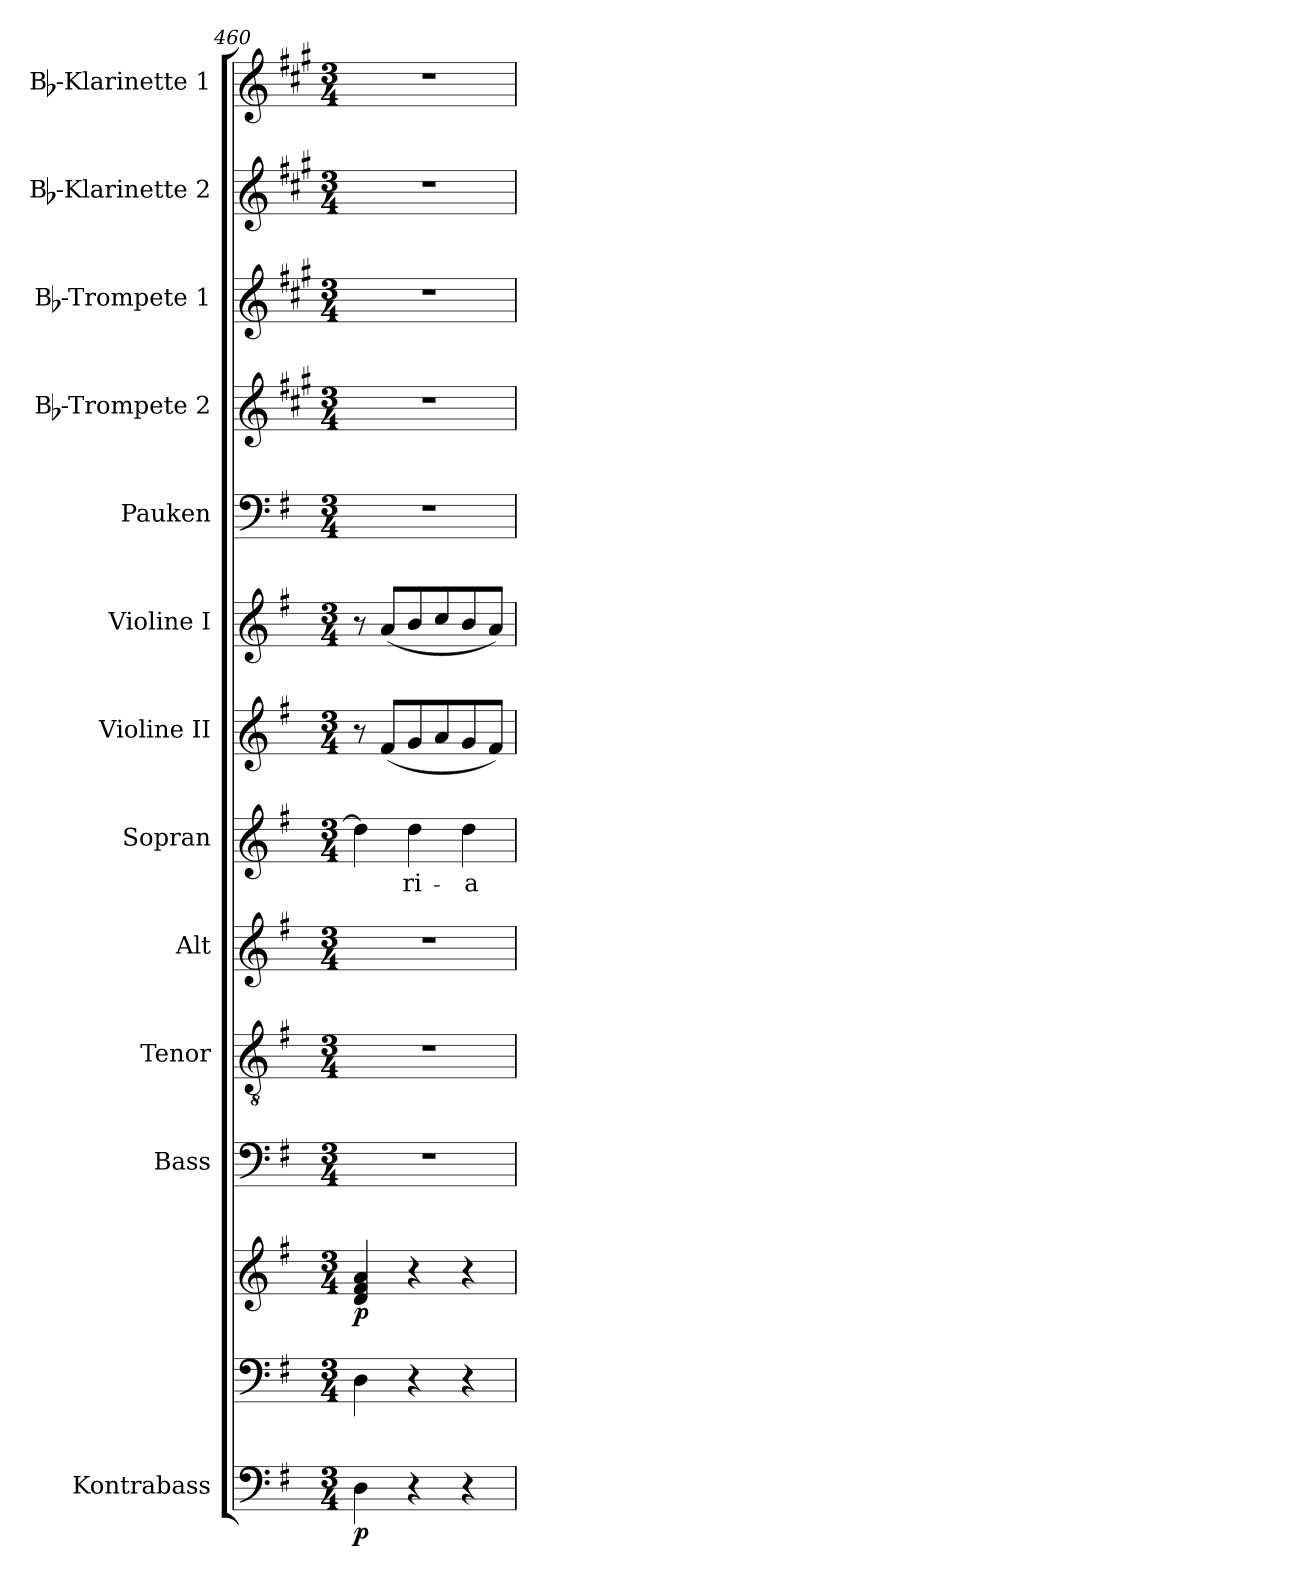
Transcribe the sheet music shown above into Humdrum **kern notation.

**kern	**dynam	**kern	**kern	**dynam	**kern	**kern	**kern	**kern	**text	**kern	**kern	**kern	**kern	**kern	**kern	**kern
*part13	*part13	*part12	*part12	*part12	*part11	*part10	*part9	*part8	*part8	*part7	*part6	*part5	*part4	*part3	*part2	*part1
*staff14	*staff14	*staff13	*staff12	*staff12/13	*staff11	*staff10	*staff9	*staff8	*staff8	*staff7	*staff6	*staff5	*staff4	*staff3	*staff2	*staff1
*I"Kontrabass	*	*	*	*	*I"Bass	*I"Tenor	*I"Alt	*I"Sopran	*	*I"Violine II	*I"Violine I	*I"Pauken	*I"Bb-Trompete 2	*I"Bb-Trompete 1	*I"Bb-Klarinette 2	*I"Bb-Klarinette 1
*I'Kb.	*	*	*	*	*I'B.	*I'T.	*I'A.	*I'S.	*	*I'Vl. II	*I'Vl. I	*I'Pk.	*I'Bb Trp. 2	*I'Bb Trp. 1	*I'Bb Kl. 2	*I'Bb Kl. 1
!!LO:PB:g=z
*clefF4	*	*clefF4	*clefG2	*	*clefF4	*clefGv2	*clefG2	*clefG2	*	*clefG2	*clefG2	*clefF4	*clefG2	*clefG2	*clefG2	*clefG2
*ITrd7c12	*	*	*	*	*	*	*	*	*	*	*	*	*ITrd1c2	*ITrd1c2	*ITrd1c2	*ITrd1c2
*k[f#]	*	*k[f#]	*k[f#]	*	*k[f#]	*k[f#]	*k[f#]	*k[f#]	*	*k[f#]	*k[f#]	*k[f#]	*k[f#]	*k[f#]	*k[f#]	*k[f#]
*G:	*	*G:	*G:	*	*G:	*G:	*G:	*G:	*	*G:	*G:	*G:	*G:	*G:	*G:	*G:
*M3/4	*	*M3/4	*M3/4	*	*M3/4	*M3/4	*M3/4	*M3/4	*	*M3/4	*M3/4	*M3/4	*M3/4	*M3/4	*M3/4	*M3/4
=460	=460	=460	=460	=460	=460	=460	=460	=460	=460	=460	=460	=460	=460	=460	=460	=460
!	!LO:DY:b	!	!	!LO:DY:b	!	!	!	!	!	!	!	!	!	!	!	!
4DD\	p	4D\	4d/ 4f#/ 4a/	p	2.r	2.r	2.r	4dd\]	.	8r	8r	2.r	2.r	2.r	2.r	2.r
.	.	.	.	.	.	.	.	.	.	(<8f#/L	(<8a/L	.	.	.	.	.
!	!	!	!	!	!	!	!	!	!LO:LY:b	!	!	!	!	!	!	!
4r	.	4r	4r	.	.	.	.	4dd\	-ri-	8g/	8b/	.	.	.	.	.
.	.	.	.	.	.	.	.	.	.	8a/	8cc/	.	.	.	.	.
!	!	!	!	!	!	!	!	!	!LO:LY:b	!	!	!	!	!	!	!
4r	.	4r	4r	.	.	.	.	4dd\	-a	8g/	8b/	.	.	.	.	.
.	.	.	.	.	.	.	.	.	.	8f#/J)	8a/J)	.	.	.	.	.
=	=	=	=	=	=	=	=	=	=	=	=	=	=	=	=	=
*-	*-	*-	*-	*-	*-	*-	*-	*-	*-	*-	*-	*-	*-	*-	*-	*-
